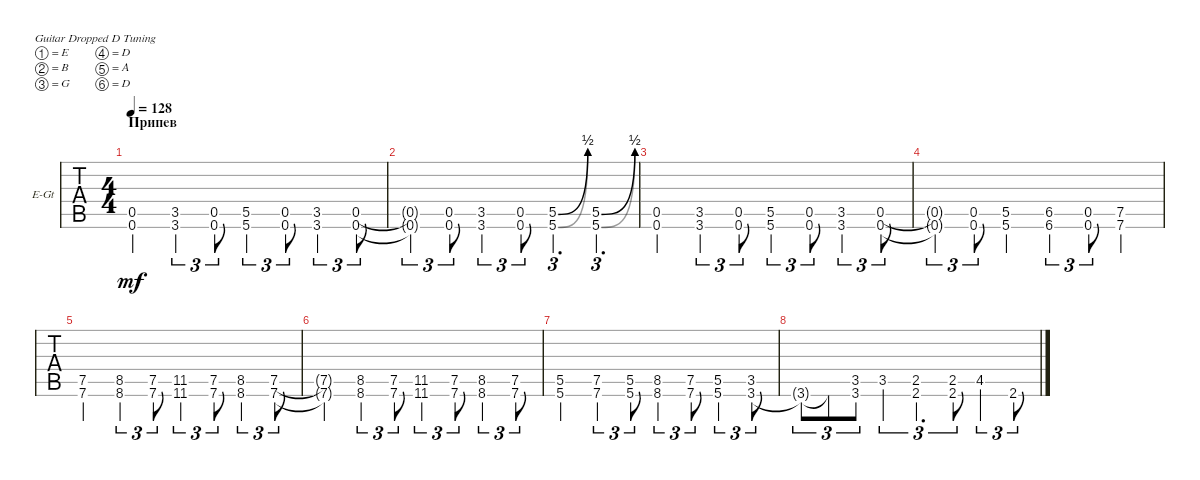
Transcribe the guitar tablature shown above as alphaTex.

\defaultSystemsLayout 4
\bracketExtendMode groupsimilarinstruments
\firstSystemTrackNameOrientation horizontal
\otherSystemsTrackNameOrientation horizontal
\track ("Electric Guitar" "E-Gt") {instrument distortionguitar}
\staff {tabs}
\tuning (E4 B3 G3 D3 A2 D2)
\ts (4 4)
\section ("" "Припев")
\tempo 128
\clef g2
\ks c
(0.6 0.5).4{dy mf} (3.6 3.5).4{tu (3 2)} (0.6 0.5).8{tu (3 2)} (5.6 5.5).4{tu (3 2)} (0.6 0.5).8{tu (3 2)} (3.6 3.5).4{tu (3 2)} (0.6 0.5).8{tu (3 2)} |
(0.6{t} 0.5{t}).4{tu (3 2)} (0.6 0.5).8{tu (3 2)} (3.6 3.5).4{tu (3 2)} (0.6 0.5).8{tu (3 2)} (5.6{be (bend 0 0 14.399999999999999 2)} 5.5{be (bend 0 0 14.399999999999999 2)}).4{d tu (3 2)} (5.6{be (bend 0 0 14.399999999999999 2)} 5.5{be (bend 0 0 13.799999999999999 2)}).4{d tu (3 2)} |
(0.6 0.5).4 (3.6 3.5).4{tu (3 2)} (0.6 0.5).8{tu (3 2)} (5.6 5.5).4{tu (3 2)} (0.6 0.5).8{tu (3 2)} (3.6 3.5).4{tu (3 2)} (0.6 0.5).8{tu (3 2)} |
(0.6{t} 0.5{t}).4{tu (3 2)} (0.6 0.5).8{tu (3 2)} (5.6 5.5).4 (6.6 6.5).4{tu (3 2)} (0.6 0.5).8{tu (3 2)} (7.6 7.5).4 |
(7.6 7.5).4 (8.6 8.5).4{tu (3 2)} (7.6 7.5).8{tu (3 2)} (11.6 11.5).4{tu (3 2)} (7.6 7.5).8{tu (3 2)} (8.6 8.5).4{tu (3 2)} (7.6 7.5).8{tu (3 2)} |
(7.6{t} 7.5{t}).4 (8.6 8.5).4{tu (3 2)} (7.6 7.5).8{tu (3 2)} (11.6 11.5).4{tu (3 2)} (7.6 7.5).8{tu (3 2)} (8.6 8.5).4{tu (3 2)} (7.6 7.5).8{tu (3 2)} |
(5.6 5.5).4 (7.6 7.5).4{tu (3 2)} (5.6 5.5).8{tu (3 2)} (8.6 8.5).4{tu (3 2)} (7.6 7.5).8{tu (3 2)} (5.6 5.5).4{tu (3 2)} (3.6 3.5).8{tu (3 2)} |
3.6{t}.8{tu (3 2)} 3.6{t}.8{tu (3 2)} (3.6 3.5).8{tu (3 2)} 3.5.4{tu (3 2)} (2.6 2.5).4{d tu (3 2)} (2.6 2.5).8{tu (3 2)} 4.5.4{tu (3 2)} 2.6.8{tu (3 2)}
